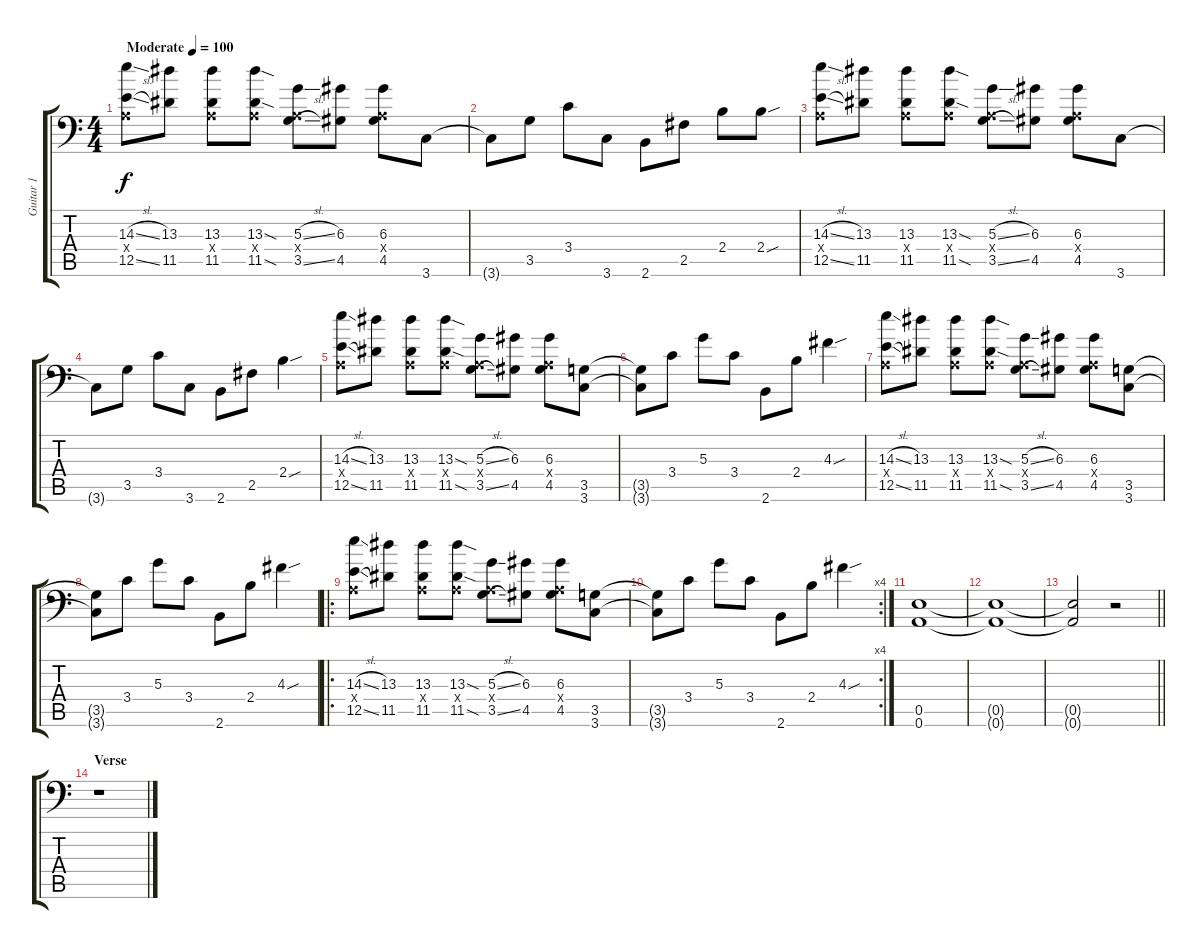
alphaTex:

\track ("Guitar 1 " "Guitar 1 ") {instrument distortionguitar}
\staff {score tabs}
\tuning (B3 Gb3 D3 A2 E2 A1) {hide}
\ts (4 4)
\tempo (100 "Moderate")
\clef f4
\ks c
(14.3{sl} 0.4{x} 12.5{sl}).8{dy f instrument distortionguitar} (13.3 11.5).8 (13.3 0.4{x} 11.5).8 (13.3{sod} 0.4{x} 11.5{sod}).8 (5.3{sl} 0.4{x} 3.5{sl}).8 (6.3 4.5).8 (6.3 0.4{x} 4.5).8 3.6.8 |
3.6{t}.8 3.5.8 3.4.8 3.6.8 2.6.8 2.5.8 2.4.8 2.4{sou}.8 |
(14.3{sl} 0.4{x} 12.5{sl}).8 (13.3 11.5).8 (13.3 0.4{x} 11.5).8 (13.3{sod} 0.4{x} 11.5{sod}).8 (5.3{sl} 0.4{x} 3.5{sl}).8 (6.3 4.5).8 (6.3 0.4{x} 4.5).8 3.6.8 |
3.6{t}.8 3.5.8 3.4.8 3.6.8 2.6.8 2.5.8 2.4{sou}.4 |
(14.3{sl} 0.4{x} 12.5{sl}).8 (13.3 11.5).8 (13.3 0.4{x} 11.5).8 (13.3{sod} 0.4{x} 11.5{sod}).8 (5.3{sl} 0.4{x} 3.5{sl}).8 (6.3 4.5).8 (6.3 0.4{x} 4.5).8 (3.5 3.6).8 |
(3.5{t} 3.6{t}).8 3.4.8 5.3.8 3.4.8 2.6.8 2.4.8 4.3{sou}.4 |
(14.3{sl} 0.4{x} 12.5{sl}).8 (13.3 11.5).8 (13.3 0.4{x} 11.5).8 (13.3{sod} 0.4{x} 11.5{sod}).8 (5.3{sl} 0.4{x} 3.5{sl}).8 (6.3 4.5).8 (6.3 0.4{x} 4.5).8 (3.5 3.6).8 |
(3.5{t} 3.6{t}).8 3.4.8 5.3.8 3.4.8 2.6.8 2.4.8 4.3{sou}.4 |
\ro
(14.3{sl} 0.4{x} 12.5{sl}).8 (13.3 11.5).8 (13.3 0.4{x} 11.5).8 (13.3{sod} 0.4{x} 11.5{sod}).8 (5.3{sl} 0.4{x} 3.5{sl}).8 (6.3 4.5).8 (6.3 0.4{x} 4.5).8 (3.5 3.6).8 |
\rc 4
(3.5{t} 3.6{t}).8 3.4.8 5.3.8 3.4.8 2.6.8 2.4.8 4.3{sou}.4 |
(0.5 0.6).1 |
(0.5{t} 0.6{t}).1 |
\barLineRight lightlight
(0.5{t} 0.6{t}).2 r.2 |
\section ("" "Verse")
r.1
